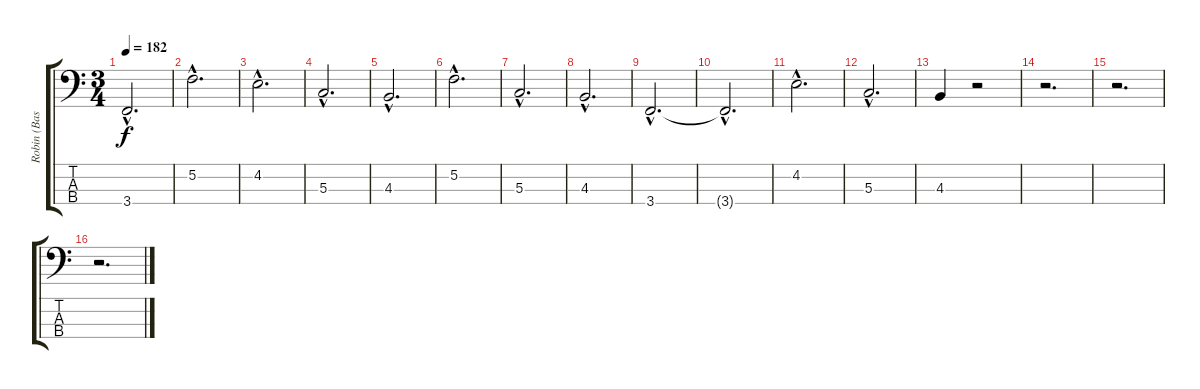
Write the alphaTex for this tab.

\track ("Robin (Bass)" "Robin (Bas") {instrument electricbassfinger}
\staff {score tabs}
\tuning (F2 C2 G1 D1) {hide}
\ts (3 4)
\tempo 182
\clef f4
\ks c
3.4{hac}.2{d dy f} |
5.2{hac}.2{d} |
4.2{hac}.2{d} |
5.3{hac}.2{d} |
4.3{hac}.2{d} |
5.2{hac}.2{d} |
5.3{hac}.2{d} |
4.3{hac}.2{d} |
3.4{hac}.2{d} |
3.4{hac t}.2{d} |
4.2{hac}.2{d} |
5.3{hac}.2{d} |
4.3.4 r.2 |
r.2{d} |
r.2{d} |
r.2{d}
